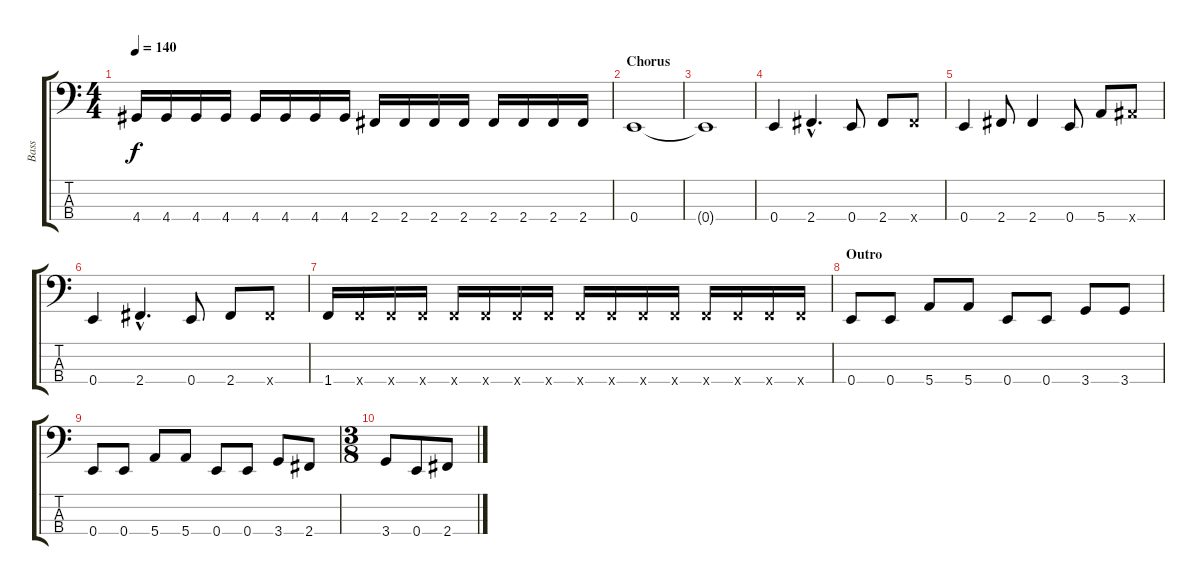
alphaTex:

\track ("Bass" "Bass") {instrument electricbasspick}
\staff {score tabs}
\tuning (G2 D2 A1 E1) {hide}
\ts (4 4)
\tempo 140
\clef f4
\ks c
4.4.16{dy f} 4.4.16 4.4.16 4.4.16 4.4.16 4.4.16 4.4.16 4.4.16 2.4.16 2.4.16 2.4.16 2.4.16 2.4.16 2.4.16 2.4.16 2.4.16 |
\section ("" "Chorus")
0.4.1 |
0.4{t}.1 |
0.4.4 2.4{hac}.4{d} 0.4.8 2.4.8 2.4{x}.8 |
0.4.4 2.4.8 2.4.4 0.4.8 5.4.8 6.4{x}.8 |
0.4.4 2.4{hac}.4{d} 0.4.8 2.4.8 2.4{x}.8 |
1.4.16 1.4{x}.16 1.4{x}.16 1.4{x}.16 1.4{x}.16 1.4{x}.16 1.4{x}.16 1.4{x}.16 1.4{x}.16 1.4{x}.16 1.4{x}.16 1.4{x}.16 1.4{x}.16 1.4{x}.16 1.4{x}.16 1.4{x}.16 |
\section ("" "Outro")
0.4.8 0.4.8 5.4.8 5.4.8 0.4.8 0.4.8 3.4.8 3.4.8 |
0.4.8 0.4.8 5.4.8 5.4.8 0.4.8 0.4.8 3.4.8 2.4.8 |
\ts (3 8)
3.4.8 0.4.8 2.4.8
